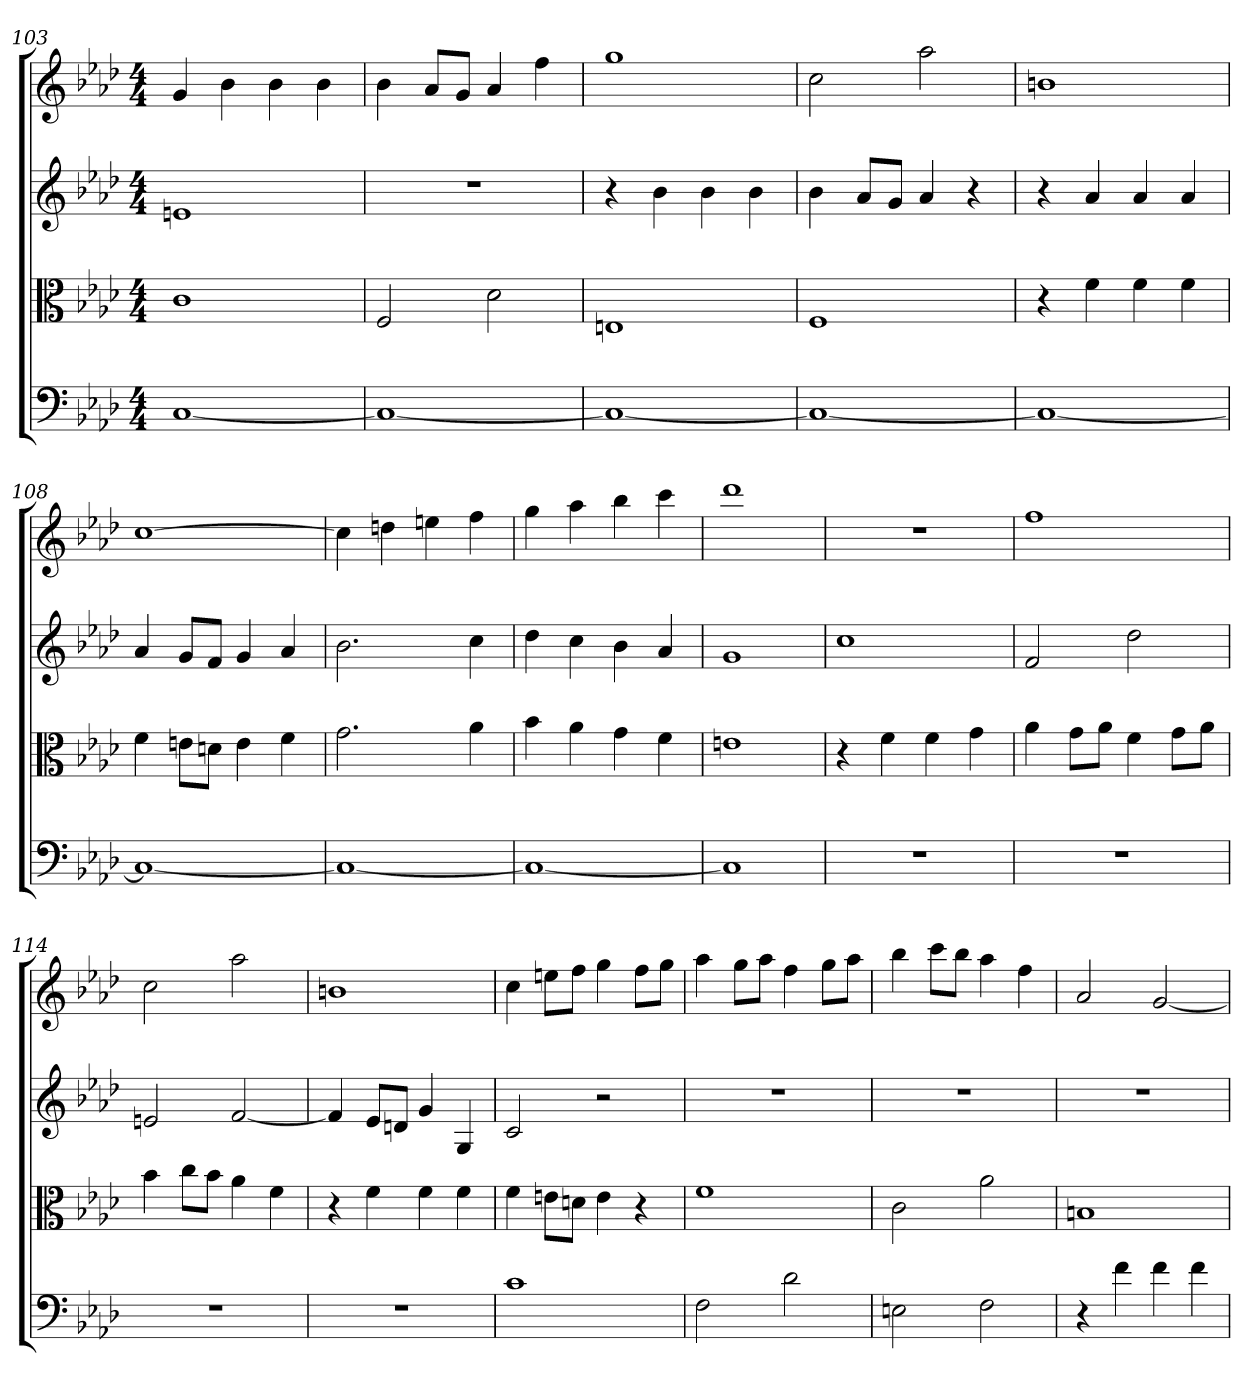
**kern	**kern	**kern	**kern
*part4	*part3	*part2	*part1
*staff4	*staff3	*staff2	*staff1
*clefF4	*clefC3	*	*
*k[b-e-a-d-]	*k[b-e-a-d-]	*k[b-e-a-d-]	*k[b-e-a-d-]
*f:	*f:	*f:	*f:
*M4/4	*M4/4	*M4/4	*M4/4
=103	=103	=103	=103
[1C	1c	1en	4g
.	.	.	4b-
.	.	.	4b-
.	.	.	4b-
=104	=104	=104	=104
1C_	2F	1r	4b-
.	.	.	8a-L
.	.	.	8gJ
.	2d-	.	4a-
.	.	.	4ff
=105	=105	=105	=105
1C_	1En	4r	1gg
.	.	4b-	.
.	.	4b-	.
.	.	4b-	.
=106	=106	=106	=106
1C_	1F	4b-	2cc
.	.	8a-L	.
.	.	8gJ	.
.	.	4a-	2aa-
.	.	4r	.
=107	=107	=107	=107
1C_	4r	4r	1bn
.	4f	4a-	.
.	4f	4a-	.
.	4f	4a-	.
=108	=108	=108	=108
1C_	4f	4a-	[1cc
.	8en\L	8gL	.
.	8dn\J	8fJ	.
.	4e	4g	.
.	4f	4a-	.
=109	=109	=109	=109
1C_	2.g	2.b-	4cc]
.	.	.	4ddn
.	.	.	4een
.	4a-	4cc	4ff
=110	=110	=110	=110
1C_	4b-	4dd-	4gg
.	4a-	4cc	4aa-
.	4g	4b-	4bb-
.	4f	4a-	4ccc
=111	=111	=111	=111
1C]	1en	1g	1ddd-
=112	=112	=112	=112
1r	4r	1cc	1r
.	4f	.	.
.	4f	.	.
.	4g	.	.
=113	=113	=113	=113
1r	4a-	2f	1ff
.	8g\L	.	.
.	8a-\J	.	.
.	4f	2dd-	.
.	8g\L	.	.
.	8a-\J	.	.
=114	=114	=114	=114
1r	4b-	2en	2cc
.	8cc\L	.	.
.	8b-\J	.	.
.	4a-	[2f	2aa-
.	4f	.	.
=115	=115	=115	=115
1r	4r	4f]	1bn
.	4f	8e-L	.
.	.	8dnJ	.
.	4f	4g	.
.	4f	4G	.
=116	=116	=116	=116
1c	4f	2c	4cc
.	8en\L	.	8eenL
.	8dn\J	.	8ffJ
.	4e	2r	4gg
.	4r	.	8ffL
.	.	.	8ggJ
=117	=117	=117	=117
2F	1f	1r	4aa-
.	.	.	8ggL
.	.	.	8aa-J
2d-	.	.	4ff
.	.	.	8ggL
.	.	.	8aa-J
=118	=118	=118	=118
2En	2c	1r	4bb-
.	.	.	8cccL
.	.	.	8bb-J
2F	2a-	.	4aa-
.	.	.	4ff
=119	=119	=119	=119
4r	1Bn	1r	2a-
4f	.	.	.
4f	.	.	[2g
4f	.	.	.
=	=	=	=
*-	*-	*-	*-
